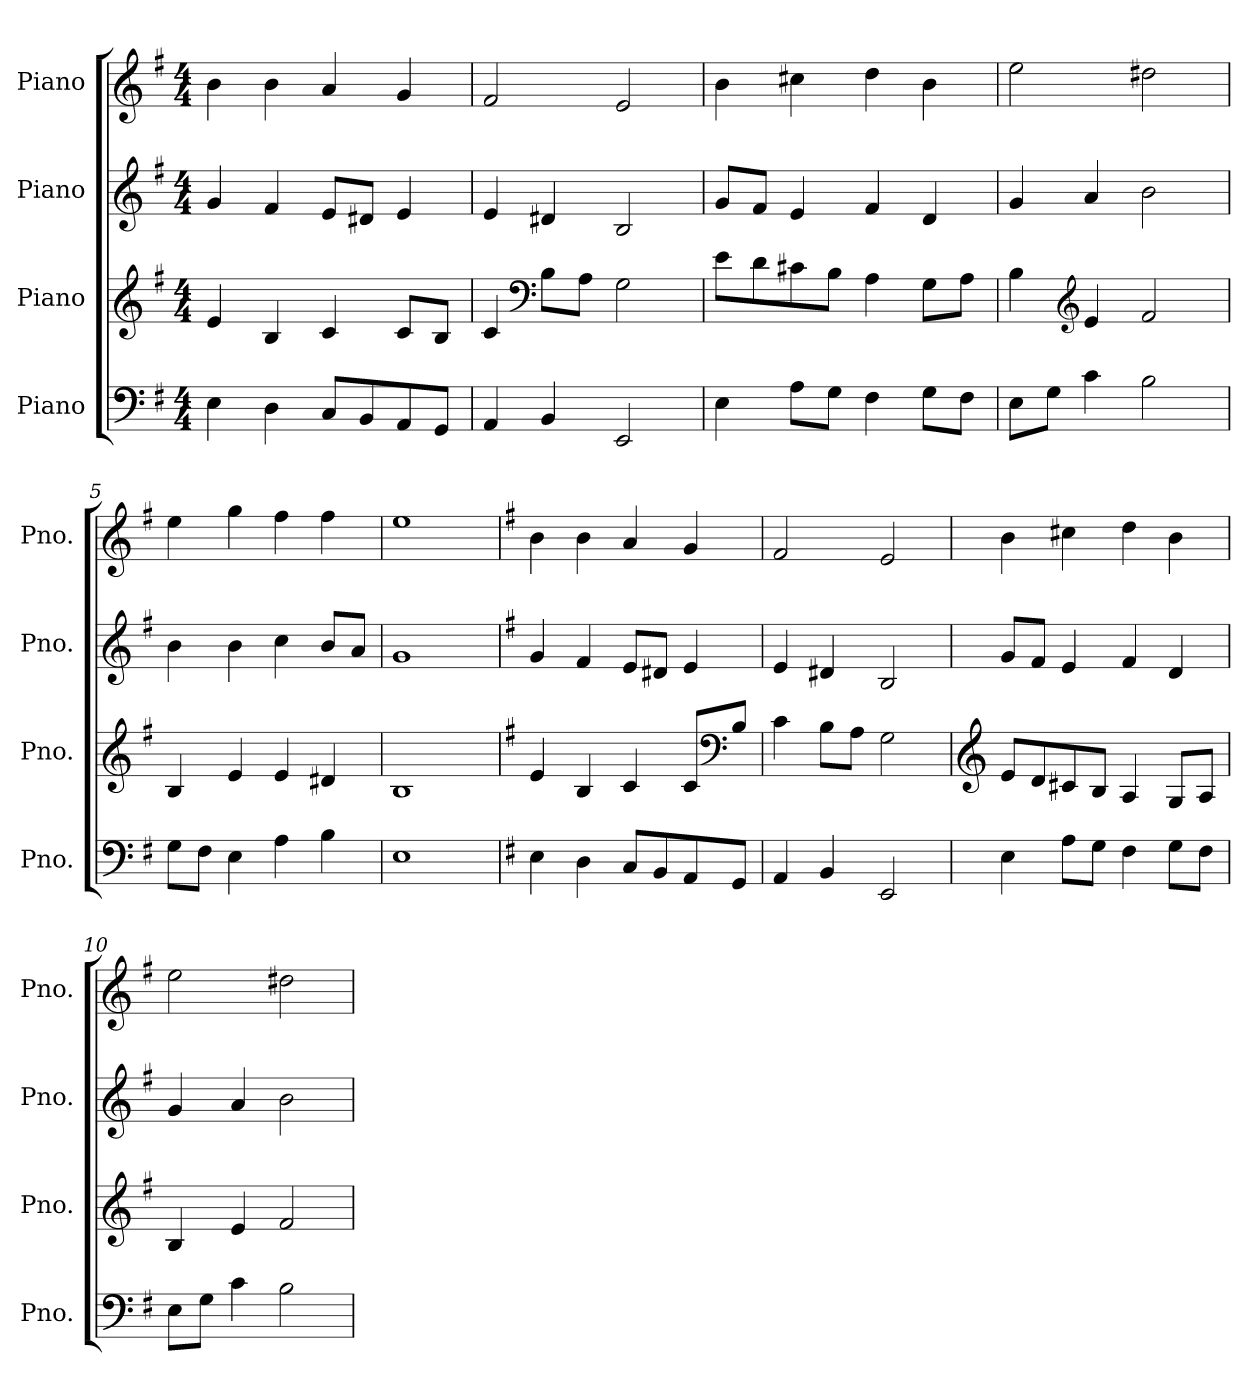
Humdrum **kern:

**kern	**kern	**kern	**kern
*part4	*part3	*part2	*part1
*staff4	*staff3	*staff2	*staff1
*I"Piano	*I"Piano	*I"Piano	*I"Piano
*I'Pno.	*I'Pno.	*I'Pno.	*I'Pno.
*clefF4	*clefG2	*clefG2	*clefG2
*k[f#]	*k[f#]	*k[f#]	*k[f#]
*M4/4	*M4/4	*M4/4	*M4/4
*MM120	*MM120	*MM120	*MM120
=1	=1	=1	=1
4E\	4e/	4g/	4b\
4D\	4B/	4f#/	4b\
8C/L	4c/	8e/L	4a/
8BB/	.	8d#X/J	.
8AA/	8c/L	4e/	4g/
8GG/J	8B/J	.	.
=2	=2	=2	=2
4AA/	4c/	4e/	2f#/
*	*clefF4	*	*
4BB/	8B\L	4d#X/	.
.	8A\J	.	.
2EE/	2G\	2B/	2e/
=3	=3	=3	=3
4E\	8e\L	8g/L	4b\
.	8d\	8f#/J	.
8A\L	8c#X\	4e/	4cc#X\
8G\J	8B\J	.	.
4F#\	4A\	4f#/	4dd\
8G\L	8G\L	4d/	4b\
8F#\J	8A\J	.	.
=4	=4	=4	=4
8E\L	4B\	4g/	2ee\
8G\J	.	.	.
*	*clefG2	*	*
4c\	4e/	4a/	.
2B\	2f#/	2b\	2dd#X\
=5	=5	=5	=5
8G\L	4B/	4b\	4ee\
8F#\J	.	.	.
4E\	4e/	4b\	4gg\
4A\	4e/	4cc\	4ff#\
4B\	4d#X/	8b/L	4ff#\
.	.	8a/J	.
=6	=6	=6	=6
1E	1B	1g	1ee
!!LO:LB:g=z
=7	=7	=7	=7
*k[f#]	*k[f#]	*k[f#]	*k[f#]
4E\	4e/	4g/	4b\
4D\	4B/	4f#/	4b\
8C/L	4c/	8e/L	4a/
8BB/	.	8d#X/J	.
8AA/	8c/L	4e/	4g/
*	*clefF4	*	*
8GG/J	8B/J	.	.
=8	=8	=8	=8
4AA/	4c\	4e/	2f#/
4BB/	8B\L	4d#X/	.
.	8A\J	.	.
2EE/	2G\	2B/	2e/
=9	=9	=9	=9
*	*clefG2	*	*
4E\	8e/L	8g/L	4b\
.	8d/	8f#/J	.
8A\L	8c#X/	4e/	4cc#X\
8G\J	8B/J	.	.
4F#\	4A/	4f#/	4dd\
8G\L	8G/L	4d/	4b\
8F#\J	8A/J	.	.
=10	=10	=10	=10
8E\L	4B/	4g/	2ee\
8G\J	.	.	.
4c\	4e/	4a/	.
2B\	2f#/	2b\	2dd#X\
=	=	=	=
*-	*-	*-	*-
